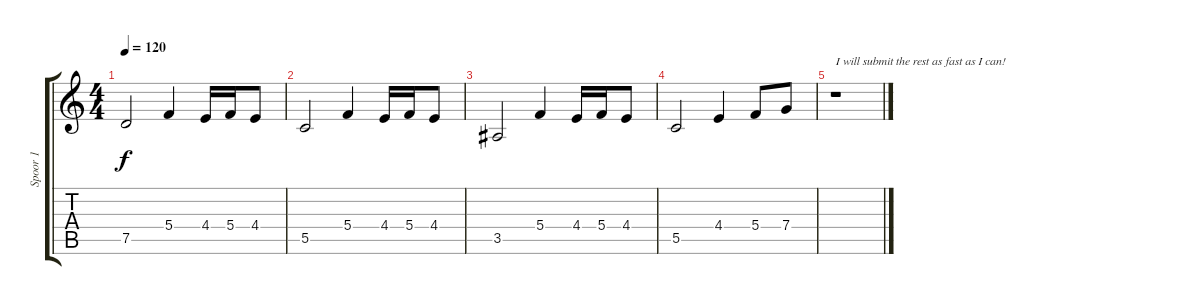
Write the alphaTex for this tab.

\track ("Spoor 1" "Spoor 1") {instrument distortionguitar}
\staff {score tabs}
\tuning (D4 A3 F3 C3 G2 D2) {hide}
\ts (4 4)
\tempo 120
\clef g2
\ks c
7.5.2{dy f} 5.4.4 4.4.16 5.4.16 4.4.8 |
5.5.2 5.4.4 4.4.16 5.4.16 4.4.8 |
3.5.2 5.4.4 4.4.16 5.4.16 4.4.8 |
5.5.2 4.4.4 5.4.8 7.4.8 |
r.1{txt "I will submit the rest as fast as I can!"}
